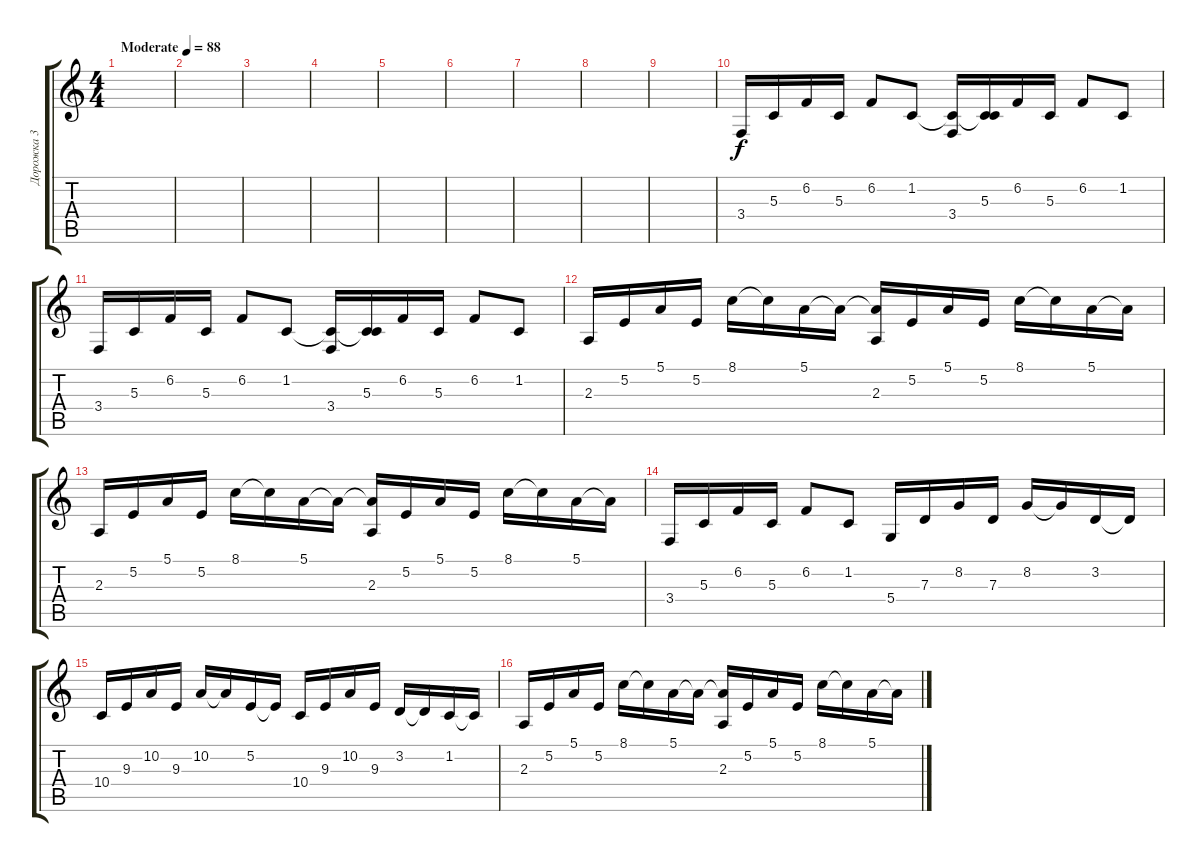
\track ("Дорожка 3" "Дорожка 3") {instrument orchestralharp}
\staff {score tabs}
\tuning (E4 B3 G3 D3 A2 E2) {hide}
\ts (4 4)
\tempo (88 "Moderate")
\clef g2
\ks c
|
|
|
|
|
|
|
|
|
3.4.16 5.3.16 6.2.16 5.3.16 6.2.8 1.2.8 (1.2{t} 3.4).16 (1.2{t} 5.3).16 6.2.16 5.3.16 6.2.8 1.2.8 |
3.4.16 5.3.16 6.2.16 5.3.16 6.2.8 1.2.8 (1.2{t} 3.4).16 (1.2{t} 5.3).16 6.2.16 5.3.16 6.2.8 1.2.8 |
2.3.16 5.2.16 5.1.16 5.2.16 8.1.16 8.1{t}.16 5.1.16 5.1{t}.16 (5.1{t} 2.3).16 5.2.16 5.1.16 5.2.16 8.1.16 8.1{t}.16 5.1.16 5.1{t}.16 |
2.3.16 5.2.16 5.1.16 5.2.16 8.1.16 8.1{t}.16 5.1.16 5.1{t}.16 (5.1{t} 2.3).16 5.2.16 5.1.16 5.2.16 8.1.16 8.1{t}.16 5.1.16 5.1{t}.16 |
3.4.16 5.3.16 6.2.16 5.3.16 6.2.8 1.2.8 5.4.16 7.3.16 8.2.16 7.3.16 8.2.16 8.2{t}.16 3.2.16 3.2{t}.16 |
10.4.16 9.3.16 10.2.16 9.3.16 10.2.16 10.2{t}.16 5.2.16 5.2{t}.16 10.4.16 9.3.16 10.2.16 9.3.16 3.2.16 3.2{t}.16 1.2.16 1.2{t}.16 |
2.3.16 5.2.16 5.1.16 5.2.16 8.1.16 8.1{t}.16 5.1.16 5.1{t}.16 (5.1{t} 2.3).16 5.2.16 5.1.16 5.2.16 8.1.16 8.1{t}.16 5.1.16 5.1{t}.16
